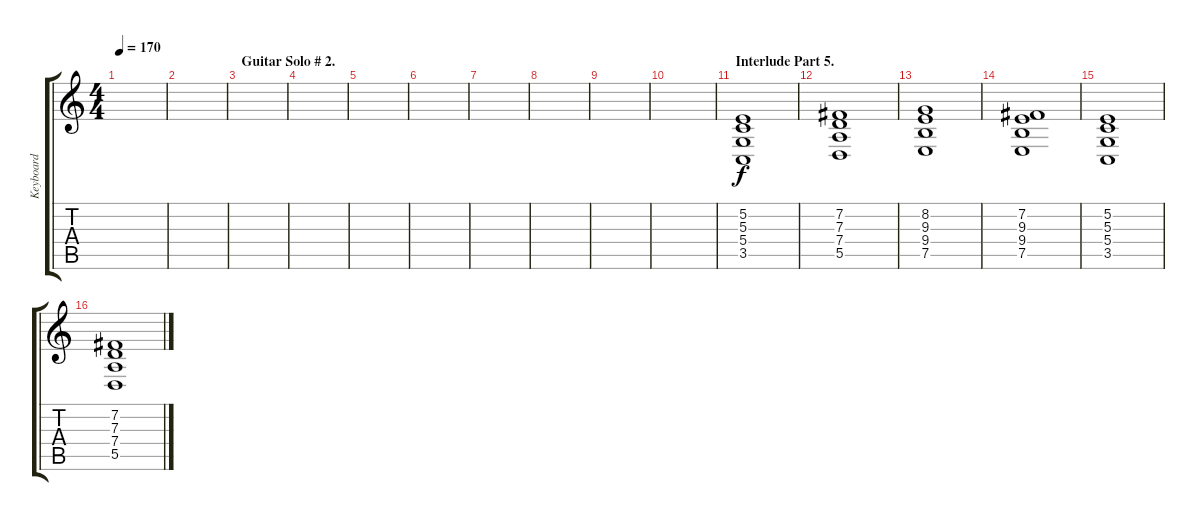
\track ("Keyboard" "Keyboard") {instrument choiraahs}
\staff {score tabs}
\tuning (E4 B3 G3 D3 A2 E2) {hide}
\ts (4 4)
\tempo 170
\clef g2
\ks c
|
|
\section ("" "Guitar Solo # 2.")
|
|
|
|
|
|
|
|
\section ("" "Interlude Part 5.")
(5.2 5.3 5.4 3.5).1 |
(7.2 7.3 7.4 5.5).1 |
(8.2 9.3 9.4 7.5).1 |
(7.2 9.3 9.4 7.5).1 |
(5.2 5.3 5.4 3.5).1 |
(7.2 7.3 7.4 5.5).1
